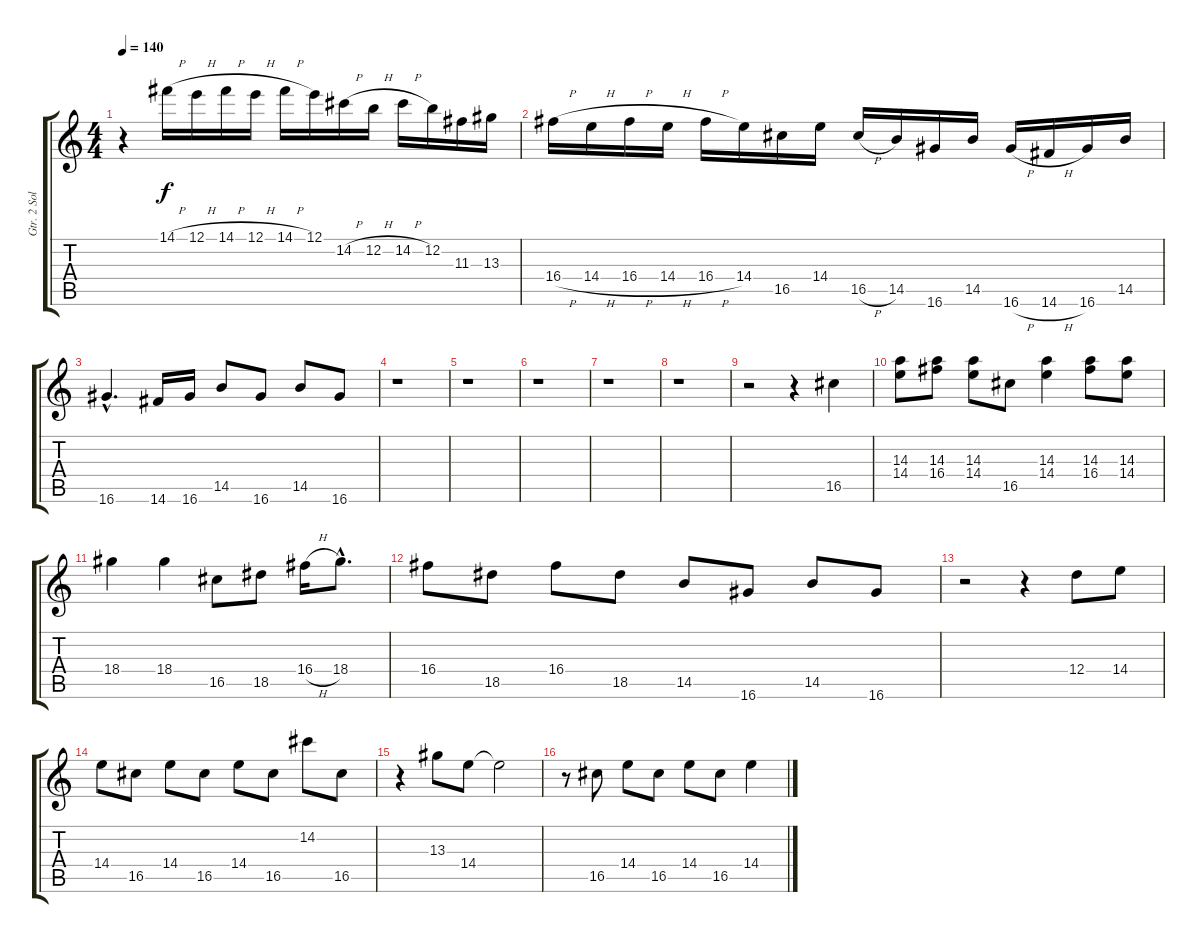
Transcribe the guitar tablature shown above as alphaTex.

\track ("Gtr. 2 Solo " "Gtr. 2 Sol") {instrument electricguitarclean}
\staff {score tabs}
\tuning (E4 B3 G3 D3 A2 E2) {hide}
\ts (4 4)
\tempo 140
\clef g2
\ks c
r.4{dy f} 14.1{h}.16 12.1{h}.16 14.1{h}.16 12.1{h}.16 14.1{h}.16 12.1.16 14.2{h}.16 12.2{h}.16 14.2{h}.16 12.2.16 11.3.16 13.3.16 |
16.4{h}.16 14.4{h}.16 16.4{h}.16 14.4{h}.16 16.4{h}.16 14.4.16 16.5.16 14.4.16 16.5{h}.16 14.5.16 16.6.16 14.5.16 16.6{h}.16 14.6{h}.16 16.6.16 14.5.16 |
16.6{hac}.4{d} 14.6.16 16.6.16 14.5.8 16.6.8 14.5.8 16.6.8 |
r.1 |
r.1 |
r.1 |
r.1 |
r.1 |
r.2 r.4 16.5.4 |
(14.3 14.4).8 (14.3 16.4).8 (14.3 14.4).8 16.5.8 (14.3 14.4).4 (14.3 16.4).8 (14.3 14.4).8 |
18.4.4 18.4.4 16.5.8 18.5.8 16.4{h}.16 18.4{hac}.8{d} |
16.4.8 18.5.8 16.4.8 18.5.8 14.5.8 16.6.8 14.5.8 16.6.8 |
r.2 r.4 12.4.8 14.4.8 |
14.4.8 16.5.8 14.4.8 16.5.8 14.4.8 16.5.8 14.2.8 16.5.8 |
r.4 13.3.8 14.4.8 14.4{t}.2 |
r.8 16.5.8 14.4.8 16.5.8 14.4.8 16.5.8 14.4.4
